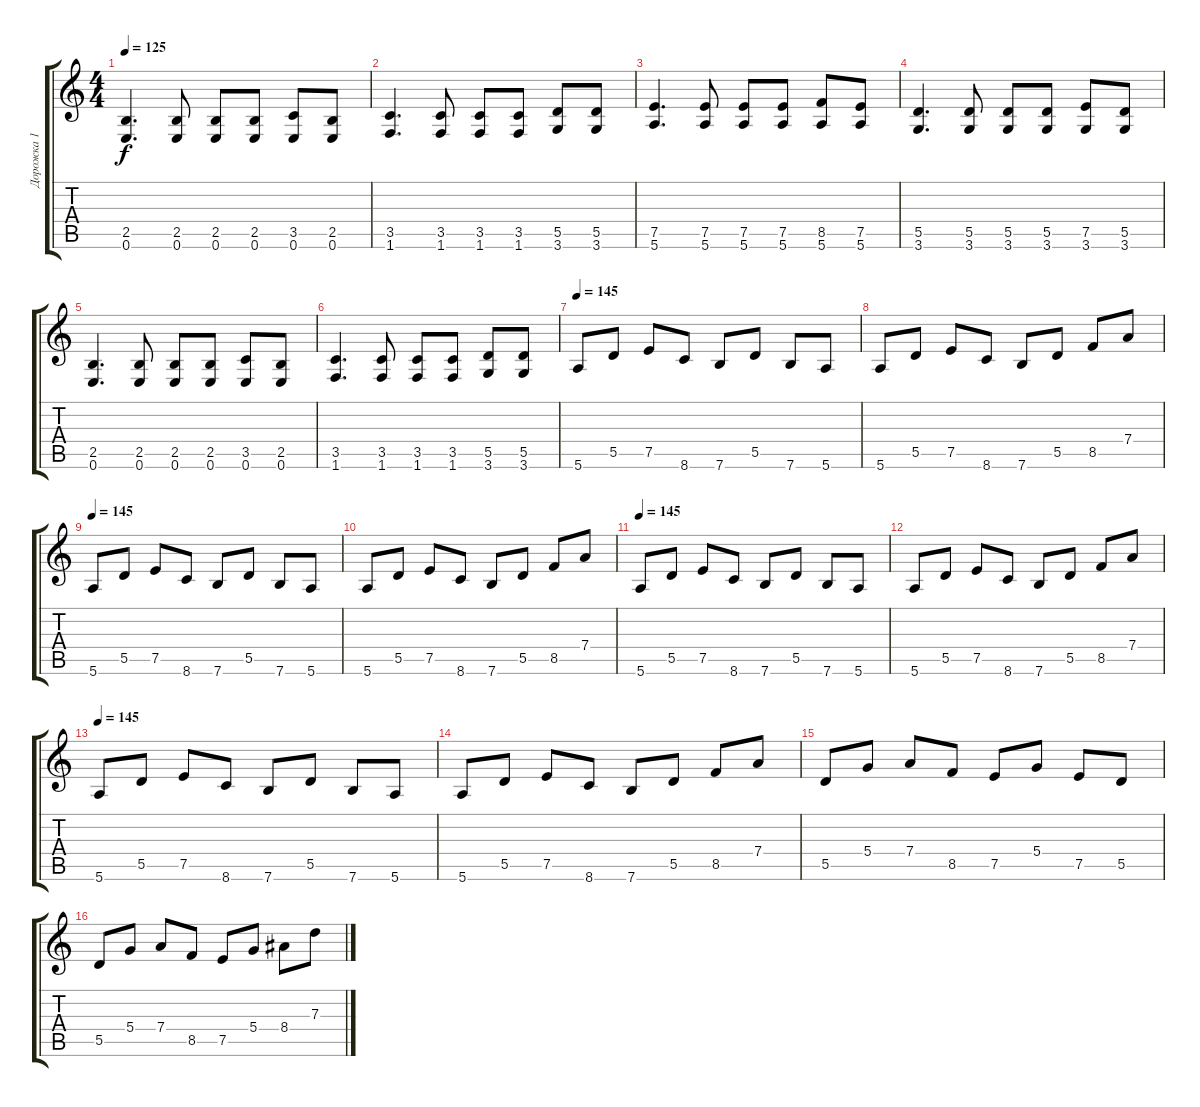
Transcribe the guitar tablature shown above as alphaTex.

\track ("Дорожка 1" "Дорожка 1") {instrument distortionguitar}
\staff {score tabs}
\tuning (E4 B3 G3 D3 A2 E2) {hide}
\ts (4 4)
\tempo 125
\clef g2
\ks c
(2.5 0.6).4{d dy f} (2.5 0.6).8 (2.5 0.6).8 (2.5 0.6).8 (3.5 0.6).8 (2.5 0.6).8 |
(3.5 1.6).4{d} (3.5 1.6).8 (3.5 1.6).8 (3.5 1.6).8 (5.5 3.6).8 (5.5 3.6).8 |
(7.5 5.6).4{d} (7.5 5.6).8 (7.5 5.6).8 (7.5 5.6).8 (8.5 5.6).8 (7.5 5.6).8 |
(5.5 3.6).4{d} (5.5 3.6).8 (5.5 3.6).8 (5.5 3.6).8 (7.5 3.6).8 (5.5 3.6).8 |
(2.5 0.6).4{d} (2.5 0.6).8 (2.5 0.6).8 (2.5 0.6).8 (3.5 0.6).8 (2.5 0.6).8 |
(3.5 1.6).4{d} (3.5 1.6).8 (3.5 1.6).8 (3.5 1.6).8 (5.5 3.6).8 (5.5 3.6).8 |
\tempo 145
5.6.8 5.5.8 7.5.8 8.6.8 7.6.8 5.5.8 7.6.8 5.6.8 |
5.6.8 5.5.8 7.5.8 8.6.8 7.6.8 5.5.8 8.5.8 7.4.8 |
\tempo 145
5.6.8 5.5.8 7.5.8 8.6.8 7.6.8 5.5.8 7.6.8 5.6.8 |
5.6.8 5.5.8 7.5.8 8.6.8 7.6.8 5.5.8 8.5.8 7.4.8 |
\tempo 145
5.6.8 5.5.8 7.5.8 8.6.8 7.6.8 5.5.8 7.6.8 5.6.8 |
5.6.8 5.5.8 7.5.8 8.6.8 7.6.8 5.5.8 8.5.8 7.4.8 |
\tempo 145
5.6.8 5.5.8 7.5.8 8.6.8 7.6.8 5.5.8 7.6.8 5.6.8 |
5.6.8 5.5.8 7.5.8 8.6.8 7.6.8 5.5.8 8.5.8 7.4.8 |
5.5.8 5.4.8 7.4.8 8.5.8 7.5.8 5.4.8 7.5.8 5.5.8 |
5.5.8 5.4.8 7.4.8 8.5.8 7.5.8 5.4.8 8.4.8 7.3.8
